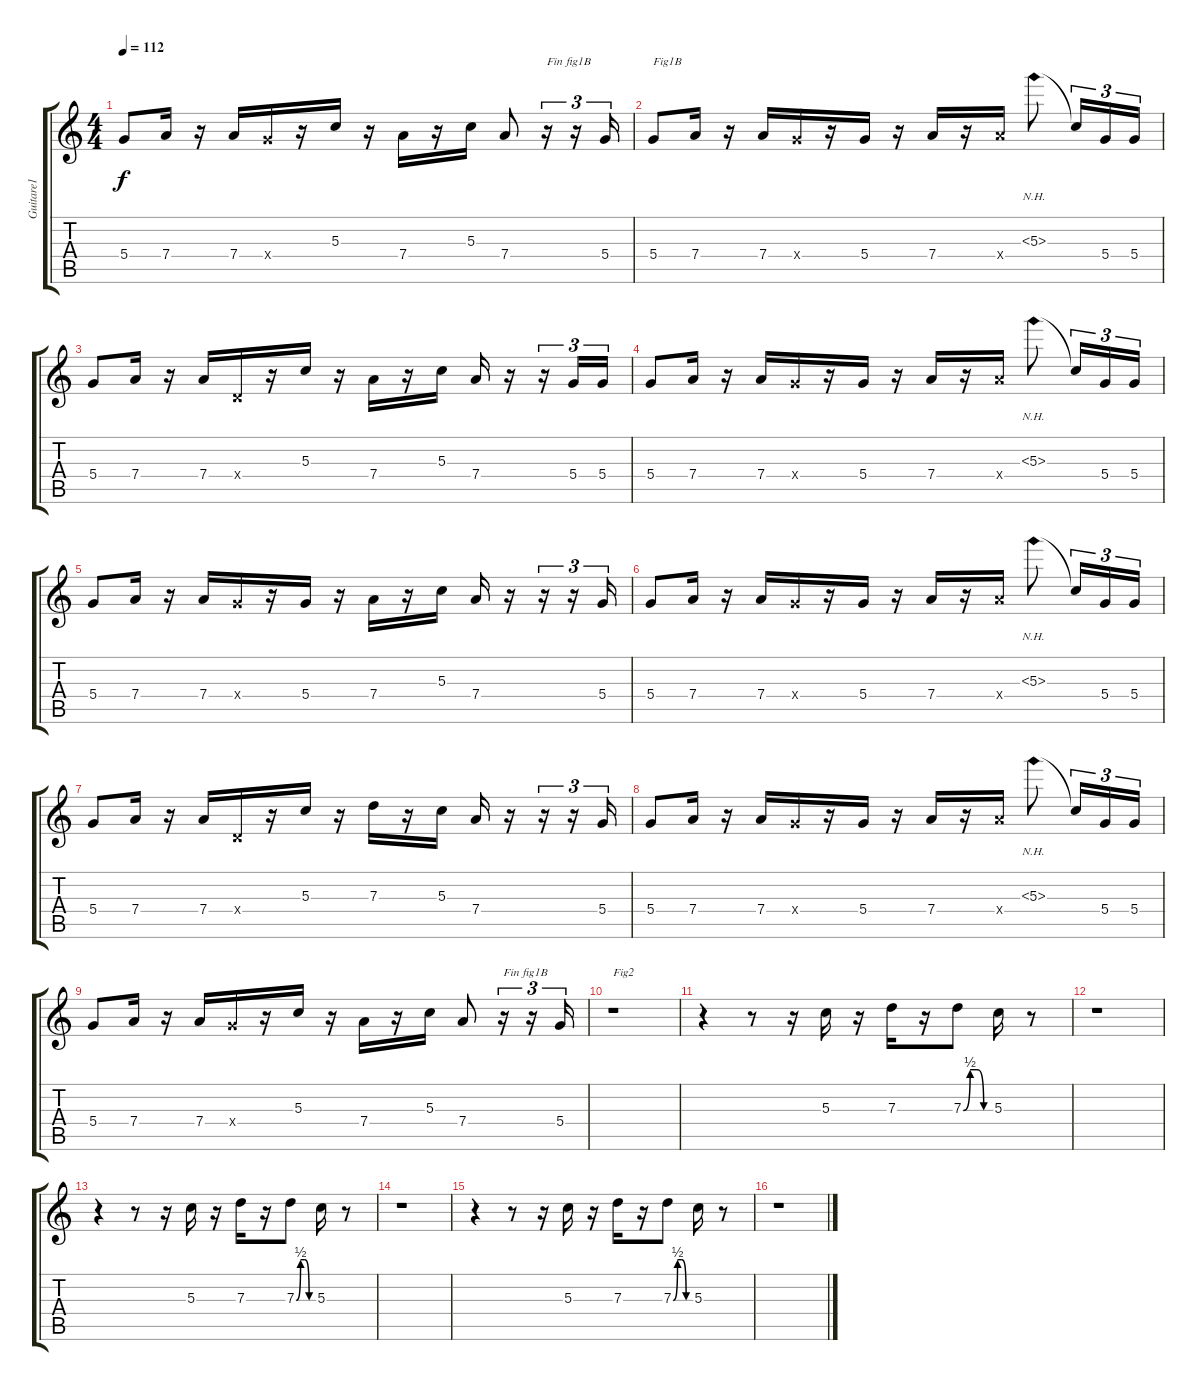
\track ("Guitare1" "Guitare1") {instrument electricguitarclean}
\staff {score tabs}
\tuning (E4 B3 G3 D3 A2 E2) {hide}
\ts (4 4)
\tempo 112
\clef g2
\ks c
5.4.8{dy f} 7.4.16 r.16 7.4.16 5.4{x}.16 r.16 5.3.16 r.16 7.4.16 r.16 5.3.16 7.4.8 r.16{tu (3 2) txt "Fin fig1B"} r.16{tu (3 2)} 5.4.16{tu (3 2)} |
5.4.8{txt "Fig1B"} 7.4.16 r.16 7.4.16 5.4{x}.16 r.16 5.4.16 r.16 7.4.16 r.16 7.4{x}.16 5.3{nh}.8 5.3{t}.16{tu (3 2)} 5.4.16{tu (3 2)} 5.4.16{tu (3 2)} |
5.4.8 7.4.16 r.16 7.4.16 0.4{x}.16 r.16 5.3.16 r.16 7.4.16 r.16 5.3.16 7.4.16 r.16 r.16{tu (3 2)} 5.4.16{tu (3 2)} 5.4.16{tu (3 2)} |
5.4.8 7.4.16 r.16 7.4.16 5.4{x}.16 r.16 5.4.16 r.16 7.4.16 r.16 7.4{x}.16 5.3{nh}.8 5.3{t}.16{tu (3 2)} 5.4.16{tu (3 2)} 5.4.16{tu (3 2)} |
5.4.8 7.4.16 r.16 7.4.16 5.4{x}.16 r.16 5.4.16 r.16 7.4.16 r.16 5.3.16 7.4.16 r.16 r.16{tu (3 2)} r.16{tu (3 2)} 5.4.16{tu (3 2)} |
5.4.8 7.4.16 r.16 7.4.16 5.4{x}.16 r.16 5.4.16 r.16 7.4.16 r.16 7.4{x}.16 5.3{nh}.8 5.3{t}.16{tu (3 2)} 5.4.16{tu (3 2)} 5.4.16{tu (3 2)} |
5.4.8 7.4.16 r.16 7.4.16 0.4{x}.16 r.16 5.3.16 r.16 7.3.16 r.16 5.3.16 7.4.16 r.16 r.16{tu (3 2)} r.16{tu (3 2)} 5.4.16{tu (3 2)} |
5.4.8 7.4.16 r.16 7.4.16 5.4{x}.16 r.16 5.4.16 r.16 7.4.16 r.16 7.4{x}.16 5.3{nh}.8 5.3{t}.16{tu (3 2)} 5.4.16{tu (3 2)} 5.4.16{tu (3 2)} |
5.4.8 7.4.16 r.16 7.4.16 5.4{x}.16 r.16 5.3.16 r.16 7.4.16 r.16 5.3.16 7.4.8 r.16{tu (3 2) txt "Fin fig1B"} r.16{tu (3 2)} 5.4.16{tu (3 2)} |
r.1{txt "Fig2"} |
r.4 r.8 r.16 5.3.16 r.16 7.3.16 r.16 7.3{be (custom 0 0 15 2 30 2 45 0 60 0)}.8 5.3.16 r.8 |
r.1 |
r.4 r.8 r.16 5.3.16 r.16 7.3.16 r.16 7.3{be (custom 0 0 15 2 30 2 45 0 60 0)}.8 5.3.16 r.8 |
r.1 |
r.4 r.8 r.16 5.3.16 r.16 7.3.16 r.16 7.3{be (custom 0 0 15 2 30 2 45 0 60 0)}.8 5.3.16 r.8 |
r.1
